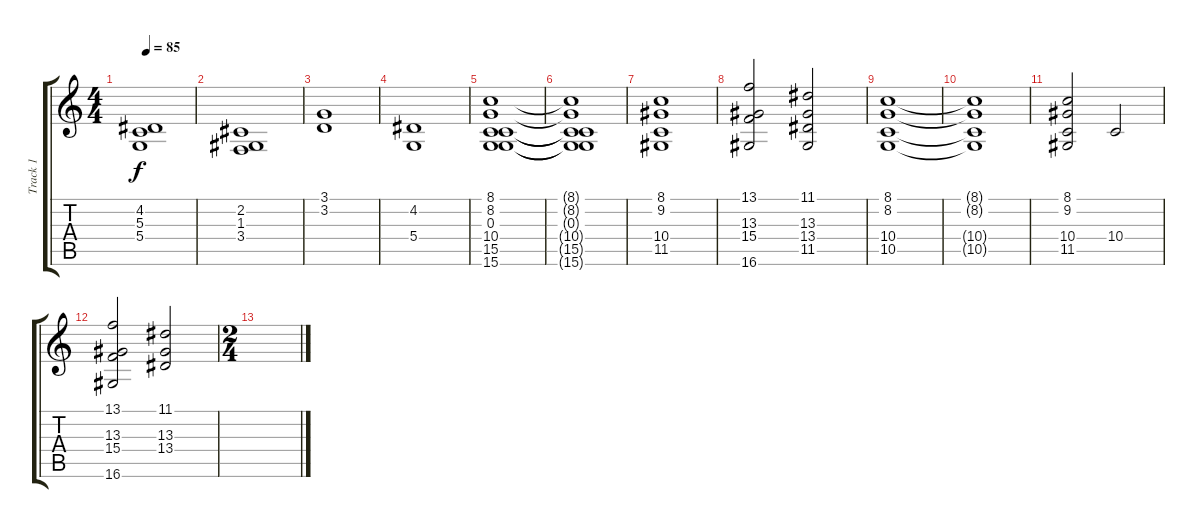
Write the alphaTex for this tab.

\track ("Track 1" "Track 1") {instrument synthstrings1}
\staff {score tabs}
\tuning (E4 B3 G3 D3 A2 E2) {hide}
\ts (4 4)
\tempo 85
\clef g2
\ks c
(4.2 5.3 5.4).1{dy f} |
(2.2 1.3 3.4).1 |
(3.1 3.2).1 |
(4.2 5.4).1 |
(8.1 8.2 0.3 10.4 15.5 15.6).1 |
(8.1{t} 8.2{t} 0.3{t} 10.4{t} 15.5{t} 15.6{t}).1 |
(8.1 9.2 10.4 11.5).1 |
(13.1 13.3 15.4 16.6).2 (11.1 13.3 13.4 11.5).2 |
(8.1 8.2 10.4 10.5).1 |
(8.1{t} 8.2{t} 10.4{t} 10.5{t}).1 |
(8.1 9.2 10.4 11.5).2 10.4.2 |
(13.1 13.3 15.4 16.6).2 (11.1 13.3 13.4).2 |
\ts (2 4)
